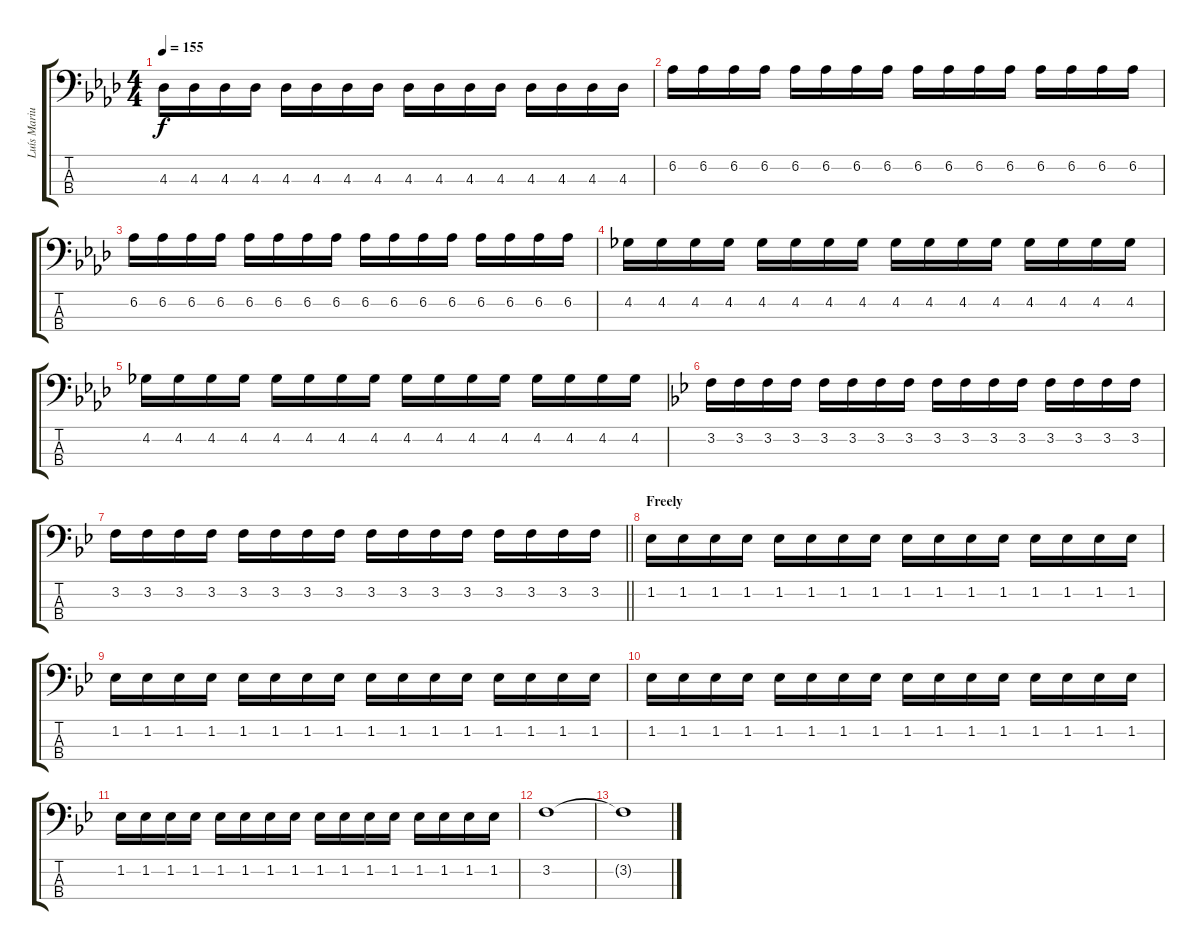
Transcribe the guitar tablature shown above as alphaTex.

\track ("Luís Mariutti" "Luís Mariu") {instrument electricbassfinger}
\staff {score tabs}
\tuning (G2 D2 A1 E1) {hide}
\ts (4 4)
\tempo 155
\clef f4
\ks ab
4.3.16{dy f} 4.3.16 4.3.16 4.3.16 4.3.16 4.3.16 4.3.16 4.3.16 4.3.16 4.3.16 4.3.16 4.3.16 4.3.16 4.3.16 4.3.16 4.3.16 |
6.2.16 6.2.16 6.2.16 6.2.16 6.2.16 6.2.16 6.2.16 6.2.16 6.2.16 6.2.16 6.2.16 6.2.16 6.2.16 6.2.16 6.2.16 6.2.16 |
6.2.16 6.2.16 6.2.16 6.2.16 6.2.16 6.2.16 6.2.16 6.2.16 6.2.16 6.2.16 6.2.16 6.2.16 6.2.16 6.2.16 6.2.16 6.2.16 |
4.2.16 4.2.16 4.2.16 4.2.16 4.2.16 4.2.16 4.2.16 4.2.16 4.2.16 4.2.16 4.2.16 4.2.16 4.2.16 4.2.16 4.2.16 4.2.16 |
4.2.16 4.2.16 4.2.16 4.2.16 4.2.16 4.2.16 4.2.16 4.2.16 4.2.16 4.2.16 4.2.16 4.2.16 4.2.16 4.2.16 4.2.16 4.2.16 |
\ks bb
3.2.16 3.2.16 3.2.16 3.2.16 3.2.16 3.2.16 3.2.16 3.2.16 3.2.16 3.2.16 3.2.16 3.2.16 3.2.16 3.2.16 3.2.16 3.2.16 |
\barLineRight lightlight
3.2.16 3.2.16 3.2.16 3.2.16 3.2.16 3.2.16 3.2.16 3.2.16 3.2.16 3.2.16 3.2.16 3.2.16 3.2.16 3.2.16 3.2.16 3.2.16 |
\section ("" "Freely")
1.2.16 1.2.16 1.2.16 1.2.16 1.2.16 1.2.16 1.2.16 1.2.16 1.2.16 1.2.16 1.2.16 1.2.16 1.2.16 1.2.16 1.2.16 1.2.16 |
1.2.16 1.2.16 1.2.16 1.2.16 1.2.16 1.2.16 1.2.16 1.2.16 1.2.16 1.2.16 1.2.16 1.2.16 1.2.16 1.2.16 1.2.16 1.2.16 |
1.2.16 1.2.16 1.2.16 1.2.16 1.2.16 1.2.16 1.2.16 1.2.16 1.2.16 1.2.16 1.2.16 1.2.16 1.2.16 1.2.16 1.2.16 1.2.16 |
1.2.16 1.2.16 1.2.16 1.2.16 1.2.16 1.2.16 1.2.16 1.2.16 1.2.16 1.2.16 1.2.16 1.2.16 1.2.16 1.2.16 1.2.16 1.2.16 |
3.2.1 |
3.2{t}.1
